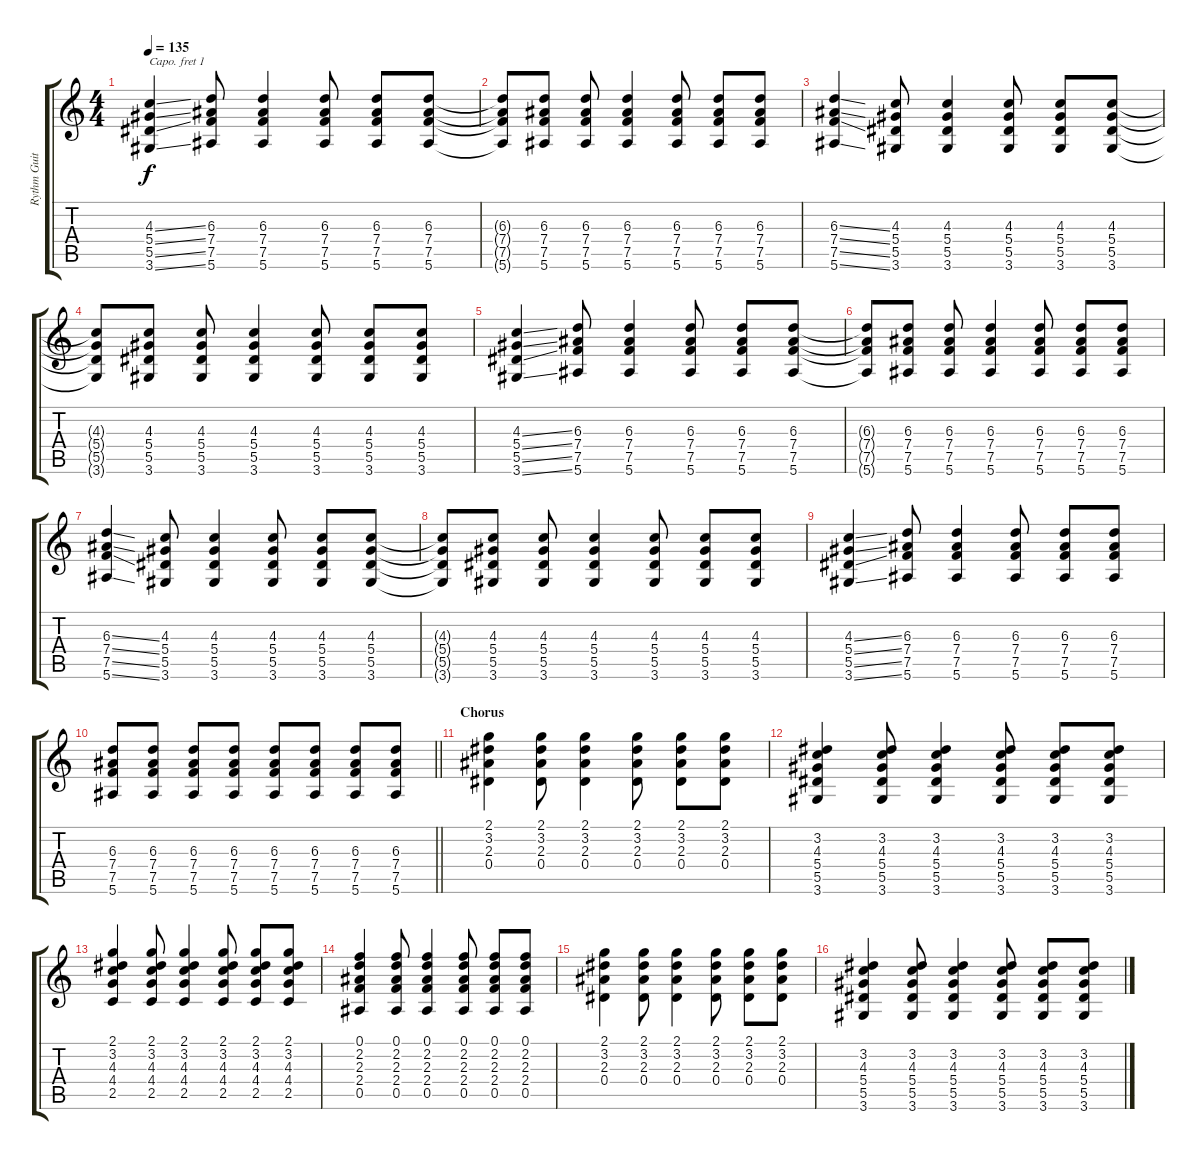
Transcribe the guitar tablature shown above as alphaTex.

\track ("Rythm Guitar" "Rythm Guit") {instrument acousticguitarsteel}
\staff {score tabs}
\capo 1
\tuning (E4 B3 G3 D3 A2 E2) {hide}
\ts (4 4)
\tempo 135
\clef g2
\ks c
(4.3{ss} 5.4{ss} 5.5{ss} 3.6{ss}).4{dy f} (6.3 7.4 7.5 5.6).8 (6.3 7.4 7.5 5.6).4 (6.3 7.4 7.5 5.6).8 (6.3 7.4 7.5 5.6).8 (6.3 7.4 7.5 5.6).8 |
(6.3{t} 7.4{t} 7.5{t} 5.6{t}).8 (6.3 7.4 7.5 5.6).8 (6.3 7.4 7.5 5.6).8 (6.3 7.4 7.5 5.6).4 (6.3 7.4 7.5 5.6).8 (6.3 7.4 7.5 5.6).8 (6.3 7.4 7.5 5.6).8 |
(6.3{ss} 7.4{ss} 7.5{ss} 5.6{ss}).4 (4.3 5.4 5.5 3.6).8 (4.3 5.4 5.5 3.6).4 (4.3 5.4 5.5 3.6).8 (4.3 5.4 5.5 3.6).8 (4.3 5.4 5.5 3.6).8 |
(4.3{t} 5.4{t} 5.5{t} 3.6{t}).8 (4.3 5.4 5.5 3.6).8 (4.3 5.4 5.5 3.6).8 (4.3 5.4 5.5 3.6).4 (4.3 5.4 5.5 3.6).8 (4.3 5.4 5.5 3.6).8 (4.3 5.4 5.5 3.6).8 |
(4.3{ss} 5.4{ss} 5.5{ss} 3.6{ss}).4 (6.3 7.4 7.5 5.6).8 (6.3 7.4 7.5 5.6).4 (6.3 7.4 7.5 5.6).8 (6.3 7.4 7.5 5.6).8 (6.3 7.4 7.5 5.6).8 |
(6.3{t} 7.4{t} 7.5{t} 5.6{t}).8 (6.3 7.4 7.5 5.6).8 (6.3 7.4 7.5 5.6).8 (6.3 7.4 7.5 5.6).4 (6.3 7.4 7.5 5.6).8 (6.3 7.4 7.5 5.6).8 (6.3 7.4 7.5 5.6).8 |
(6.3{ss} 7.4{ss} 7.5{ss} 5.6{ss}).4 (4.3 5.4 5.5 3.6).8 (4.3 5.4 5.5 3.6).4 (4.3 5.4 5.5 3.6).8 (4.3 5.4 5.5 3.6).8 (4.3 5.4 5.5 3.6).8 |
(4.3{t} 5.4{t} 5.5{t} 3.6{t}).8 (4.3 5.4 5.5 3.6).8 (4.3 5.4 5.5 3.6).8 (4.3 5.4 5.5 3.6).4 (4.3 5.4 5.5 3.6).8 (4.3 5.4 5.5 3.6).8 (4.3 5.4 5.5 3.6).8 |
(4.3{ss} 5.4{ss} 5.5{ss} 3.6{ss}).4 (6.3 7.4 7.5 5.6).8 (6.3 7.4 7.5 5.6).4 (6.3 7.4 7.5 5.6).8 (6.3 7.4 7.5 5.6).8 (6.3 7.4 7.5 5.6).8 |
\barLineRight lightlight
(6.3 7.4 7.5 5.6).8 (6.3 7.4 7.5 5.6).8 (6.3 7.4 7.5 5.6).8 (6.3 7.4 7.5 5.6).8 (6.3 7.4 7.5 5.6).8 (6.3 7.4 7.5 5.6).8 (6.3 7.4 7.5 5.6).8 (6.3 7.4 7.5 5.6).8 |
\section ("" "Chorus")
(2.1 3.2 2.3 0.4).4 (2.1 3.2 2.3 0.4).8 (2.1 3.2 2.3 0.4).4 (2.1 3.2 2.3 0.4).8 (2.1 3.2 2.3 0.4).8 (2.1 3.2 2.3 0.4).8 |
(3.2 4.3 5.4 5.5 3.6).4 (3.2 4.3 5.4 5.5 3.6).8 (3.2 4.3 5.4 5.5 3.6).4 (3.2 4.3 5.4 5.5 3.6).8 (3.2 4.3 5.4 5.5 3.6).8 (3.2 4.3 5.4 5.5 3.6).8 |
(2.1 3.2 4.3 4.4 2.5).4 (2.1 3.2 4.3 4.4 2.5).8 (2.1 3.2 4.3 4.4 2.5).4 (2.1 3.2 4.3 4.4 2.5).8 (2.1 3.2 4.3 4.4 2.5).8 (2.1 3.2 4.3 4.4 2.5).8 |
(0.1 2.2 2.3 2.4 0.5).4 (0.1 2.2 2.3 2.4 0.5).8 (0.1 2.2 2.3 2.4 0.5).4 (0.1 2.2 2.3 2.4 0.5).8 (0.1 2.2 2.3 2.4 0.5).8 (0.1 2.2 2.3 2.4 0.5).8 |
(2.1 3.2 2.3 0.4).4 (2.1 3.2 2.3 0.4).8 (2.1 3.2 2.3 0.4).4 (2.1 3.2 2.3 0.4).8 (2.1 3.2 2.3 0.4).8 (2.1 3.2 2.3 0.4).8 |
(3.2 4.3 5.4 5.5 3.6).4 (3.2 4.3 5.4 5.5 3.6).8 (3.2 4.3 5.4 5.5 3.6).4 (3.2 4.3 5.4 5.5 3.6).8 (3.2 4.3 5.4 5.5 3.6).8 (3.2 4.3 5.4 5.5 3.6).8
